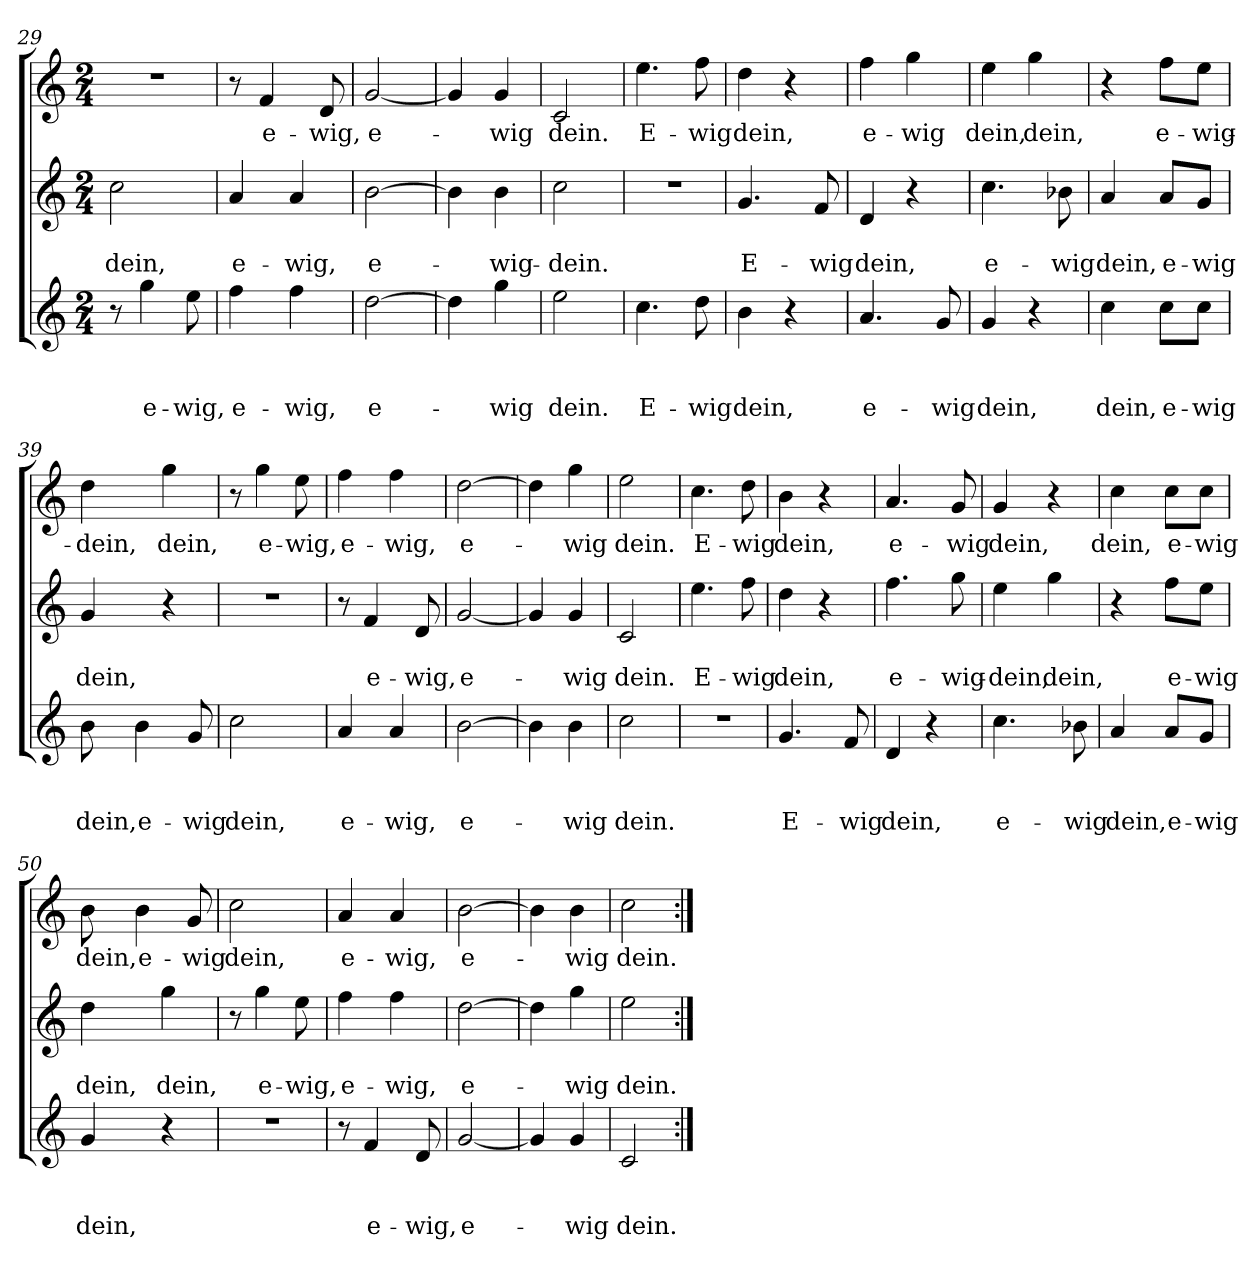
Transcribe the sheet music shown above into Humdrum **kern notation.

**kern	**text	**text	**text	**kern	**text	**text	**kern	**text
*part3	*part3	*part3	*part3	*part2	*part2	*part2	*part1	*part1
*staff3	*staff3	*staff3	*staff3	*staff2	*staff2	*staff2	*staff1	*staff1
*clefG2	*	*	*	*clefG2	*	*	*clefG2	*
*k[]	*	*	*	*k[]	*	*	*k[]	*
*C:	*	*	*	*C:	*	*	*C:	*
*M2/4	*	*	*	*M2/4	*	*	*M2/4	*
=29	=29	=29	=29	=29	=29	=29	=29	=29
!	!	!	!	!	!	!LO:LY:b	!LO:N:vis=1	!
8r	.	.	.	2cc\	.	dein,	2r	.
!	!	!	!LO:LY:b	!	!	!	!	!
4gg\	.	.	e-	.	.	.	.	.
!	!	!	!LO:LY:b	!	!	!	!	!
8ee\	.	.	-wig,	.	.	.	.	.
=30	=30	=30	=30	=30	=30	=30	=30	=30
!	!	!	!LO:LY:b	!	!	!LO:LY:b	!	!
4ff\	.	.	e-	4a/	.	e-	8r	.
!	!	!	!	!	!	!	!	!LO:LY:b
.	.	.	.	.	.	.	4f/	e-
!	!	!	!LO:LY:b	!	!	!LO:LY:b	!	!
4ff\	.	.	-wig,	4a/	.	-wig,	.	.
!	!	!	!	!	!	!	!	!LO:LY:b
.	.	.	.	.	.	.	8d/	-wig,
=31	=31	=31	=31	=31	=31	=31	=31	=31
!	!	!	!LO:LY:b	!	!	!LO:LY:b	!	!LO:LY:b
[>2dd\	.	.	e-	[>2b\	.	e-	[<2g/	e-
!!LO:LB:g=z
=32	=32	=32	=32	=32	=32	=32	=32	=32
4dd\]	.	.	.	4b\]	.	.	4g/]	.
!	!	!	!LO:LY:b	!	!	!LO:LY:b	!	!LO:LY:b
4gg\	.	.	-wig	4b\	.	-wig-	4g/	-wig
=33	=33	=33	=33	=33	=33	=33	=33	=33
!	!	!	!LO:LY:b	!	!	!LO:LY:b	!	!LO:LY:b
2ee\	.	.	dein.	2cc\	.	-dein.	2c/	dein.
=34	=34	=34	=34	=34	=34	=34	=34	=34
!	!	!	!LO:LY:b	!LO:N:vis=1	!	!	!	!LO:LY:b
4.cc\	.	.	E-	2r	.	.	4.ee\	E-
!	!	!	!LO:LY:b	!	!	!	!	!LO:LY:b
8dd\	.	.	-wig	.	.	.	8ff\	-wig
=35	=35	=35	=35	=35	=35	=35	=35	=35
!	!	!	!LO:LY:b	!	!	!LO:LY:b	!	!LO:LY:b
4b\	.	.	dein,	4.g/	.	E-	4dd\	dein,
4r	.	.	.	.	.	.	4r	.
!	!	!	!	!	!	!LO:LY:b	!	!
.	.	.	.	8f/	.	-wig	.	.
=36	=36	=36	=36	=36	=36	=36	=36	=36
!	!	!	!LO:LY:b	!	!	!LO:LY:b	!	!LO:LY:b
4.a/	.	.	e-	4d/	.	dein,	4ff\	e-
!	!	!	!	!	!	!	!	!LO:LY:b
.	.	.	.	4r	.	.	4gg\	-wig
!	!	!	!LO:LY:b	!	!	!	!	!
8g/	.	.	-wig	.	.	.	.	.
=37	=37	=37	=37	=37	=37	=37	=37	=37
!	!	!	!LO:LY:b	!	!	!LO:LY:b	!	!LO:LY:b
4g/	.	.	dein,	4.cc\	.	e-	4ee\	dein,
!	!	!	!	!	!	!	!	!LO:LY:b
4r	.	.	.	.	.	.	4gg\	dein,
!	!	!	!	!	!	!LO:LY:b	!	!
.	.	.	.	8b-i\	.	-wig	.	.
=38	=38	=38	=38	=38	=38	=38	=38	=38
!	!	!	!LO:LY:b	!	!	!LO:LY:b	!	!
4cc\	.	.	dein,	4a/	.	dein,	4r	.
!	!	!	!LO:LY:b	!	!	!LO:LY:b	!	!LO:LY:b
8cc\L	.	.	e-	8a/L	.	e-	8ff\L	e-
!	!	!	!LO:LY:b	!	!	!LO:LY:b	!	!LO:LY:b
8cc\J	.	.	-wig	8g/J	.	-wig	8ee\J	-wig-
=39	=39	=39	=39	=39	=39	=39	=39	=39
!	!	!	!LO:LY:b	!	!	!LO:LY:b	!	!LO:LY:b
8b\	.	.	dein,	4g/	.	dein,	4dd\	-dein,
!	!	!	!LO:LY:b	!	!	!	!	!
4b\	.	.	e-	.	.	.	.	.
!	!	!	!	!	!	!	!	!LO:LY:b
.	.	.	.	4r	.	.	4gg\	dein,
!	!	!	!LO:LY:b	!	!	!	!	!
8g/	.	.	-wig	.	.	.	.	.
!!LO:PB:g=z
=40	=40	=40	=40	=40	=40	=40	=40	=40
!	!	!	!LO:LY:b	!LO:N:vis=1	!	!	!	!
2cc\	.	.	dein,	2r	.	.	8r	.
!	!	!	!	!	!	!	!	!LO:LY:b
.	.	.	.	.	.	.	4gg\	e-
!	!	!	!	!	!	!	!	!LO:LY:b
.	.	.	.	.	.	.	8ee\	-wig,
=41	=41	=41	=41	=41	=41	=41	=41	=41
!	!	!	!LO:LY:b	!	!	!	!	!LO:LY:b
4a/	.	.	e-	8r	.	.	4ff\	e-
!	!	!	!	!	!	!LO:LY:b	!	!
.	.	.	.	4f/	.	e-	.	.
!	!	!	!LO:LY:b	!	!	!	!	!LO:LY:b
4a/	.	.	-wig,	.	.	.	4ff\	-wig,
!	!	!	!	!	!	!LO:LY:b	!	!
.	.	.	.	8d/	.	-wig,	.	.
=42	=42	=42	=42	=42	=42	=42	=42	=42
!	!	!	!LO:LY:b	!	!	!LO:LY:b	!	!LO:LY:b
[>2b\	.	.	e-	[<2g/	.	e-	[>2dd\	e-
=43	=43	=43	=43	=43	=43	=43	=43	=43
4b\]	.	.	.	4g/]	.	.	4dd\]	.
!	!	!	!LO:LY:b	!	!	!LO:LY:b	!	!LO:LY:b
4b\	.	.	-wig	4g/	.	-wig	4gg\	-wig
=44	=44	=44	=44	=44	=44	=44	=44	=44
!	!	!	!LO:LY:b	!	!	!LO:LY:b	!	!LO:LY:b
2cc\	.	.	dein.	2c/	.	dein.	2ee\	dein.
=45	=45	=45	=45	=45	=45	=45	=45	=45
!LO:N:vis=1	!	!	!	!	!	!LO:LY:b	!	!LO:LY:b
2r	.	.	.	4.ee\	.	E-	4.cc\	E-
!	!	!	!	!	!	!LO:LY:b	!	!LO:LY:b
.	.	.	.	8ff\	.	-wig	8dd\	-wig
=46	=46	=46	=46	=46	=46	=46	=46	=46
!	!	!	!LO:LY:b	!	!	!LO:LY:b	!	!LO:LY:b
4.g/	.	.	E-	4dd\	.	dein,	4b\	dein,
.	.	.	.	4r	.	.	4r	.
!	!	!	!LO:LY:b	!	!	!	!	!
8f/	.	.	-wig	.	.	.	.	.
=47	=47	=47	=47	=47	=47	=47	=47	=47
!	!	!	!LO:LY:b	!	!	!LO:LY:b	!	!LO:LY:b
4d/	.	.	dein,	4.ff\	.	e-	4.a/	e-
4r	.	.	.	.	.	.	.	.
!	!	!	!	!	!	!LO:LY:b	!	!LO:LY:b
.	.	.	.	8gg\	.	-wig-	8g/	-wig
=48	=48	=48	=48	=48	=48	=48	=48	=48
!	!	!	!LO:LY:b	!	!	!LO:LY:b	!	!LO:LY:b
4.cc\	.	.	e-	4ee\	.	-dein,	4g/	dein,
!	!	!	!	!	!	!LO:LY:b	!	!
.	.	.	.	4gg\	.	dein,	4r	.
!	!	!	!LO:LY:b	!	!	!	!	!
8b-i\	.	.	-wig	.	.	.	.	.
=49	=49	=49	=49	=49	=49	=49	=49	=49
!	!	!	!LO:LY:b	!	!	!	!	!LO:LY:b
4a/	.	.	dein,	4r	.	.	4cc\	dein,
!	!	!	!LO:LY:b	!	!	!LO:LY:b	!	!LO:LY:b
8a/L	.	.	e-	8ff\L	.	e-	8cc\L	e-
!	!	!	!LO:LY:b	!	!	!LO:LY:b	!	!LO:LY:b
8g/J	.	.	-wig	8ee\J	.	-wig	8cc\J	-wig
!!LO:LB:g=z
=50	=50	=50	=50	=50	=50	=50	=50	=50
!	!	!	!LO:LY:b	!	!	!LO:LY:b	!	!LO:LY:b
4g/	.	.	dein,	4dd\	.	dein,	8b\	dein,
!	!	!	!	!	!	!	!	!LO:LY:b
.	.	.	.	.	.	.	4b\	e-
!	!	!	!	!	!	!LO:LY:b	!	!
4r	.	.	.	4gg\	.	dein,	.	.
!	!	!	!	!	!	!	!	!LO:LY:b
.	.	.	.	.	.	.	8g/	-wig
=51	=51	=51	=51	=51	=51	=51	=51	=51
!LO:N:vis=1	!	!	!	!	!	!	!	!LO:LY:b
2r	.	.	.	8r	.	.	2cc\	dein,
!	!	!	!	!	!	!LO:LY:b	!	!
.	.	.	.	4gg\	.	e-	.	.
!	!	!	!	!	!	!LO:LY:b	!	!
.	.	.	.	8ee\	.	-wig,	.	.
=52	=52	=52	=52	=52	=52	=52	=52	=52
!	!	!	!	!	!	!LO:LY:b	!	!LO:LY:b
8r	.	.	.	4ff\	.	e-	4a/	e-
!	!	!	!LO:LY:b	!	!	!	!	!
4f/	.	.	e-	.	.	.	.	.
!	!	!	!	!	!	!LO:LY:b	!	!LO:LY:b
.	.	.	.	4ff\	.	-wig,	4a/	-wig,
!	!	!	!LO:LY:b	!	!	!	!	!
8d/	.	.	-wig,	.	.	.	.	.
=53	=53	=53	=53	=53	=53	=53	=53	=53
!	!	!	!LO:LY:b	!	!	!LO:LY:b	!	!LO:LY:b
[<2g/	.	.	e-	[>2dd\	.	e-	[>2b\	e-
=54	=54	=54	=54	=54	=54	=54	=54	=54
4g/]	.	.	.	4dd\]	.	.	4b\]	.
!	!	!	!LO:LY:b	!	!	!LO:LY:b	!	!LO:LY:b
4g/	.	.	-wig	4gg\	.	-wig	4b\	-wig
=55	=55	=55	=55	=55	=55	=55	=55	=55
!	!	!	!LO:LY:b	!	!	!LO:LY:b	!	!LO:LY:b
2c/	.	.	dein.	2ee\	.	dein.	2cc\	dein.
=:|!	=:|!	=:|!	=:|!	=:|!	=:|!	=:|!	=:|!	=:|!
*-	*-	*-	*-	*-	*-	*-	*-	*-
